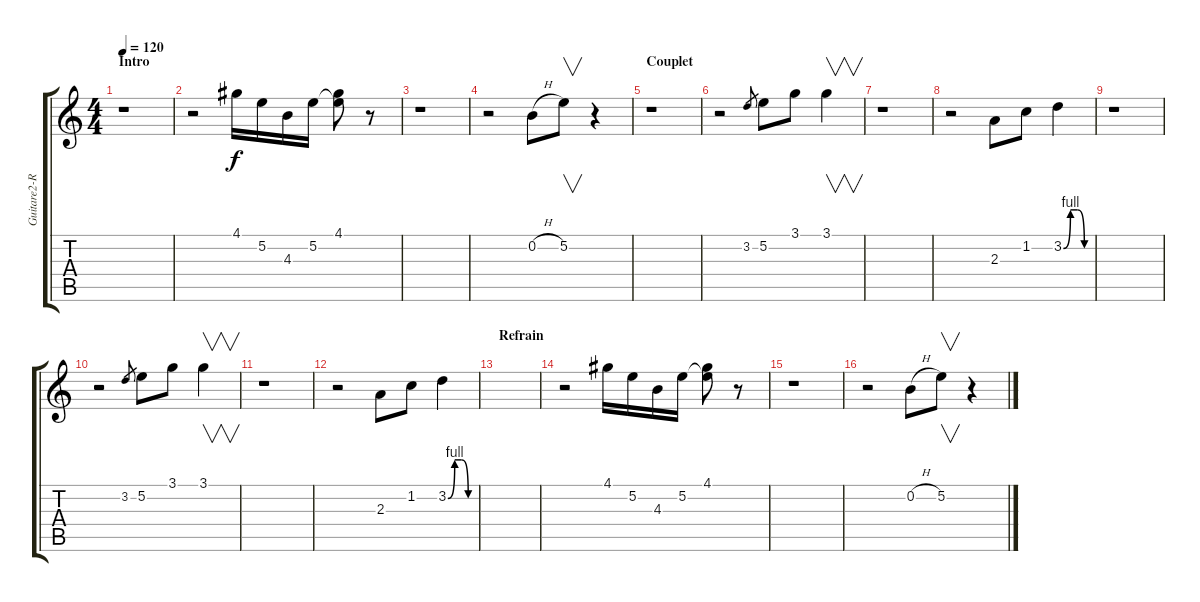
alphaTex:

\track ("Guitare2-Remplissage" "Guitare2-R") {instrument acousticguitarnylon}
\staff {score tabs}
\tuning (E4 B3 G3 D3 A2 E2) {hide}
\ts (4 4)
\section ("" "Intro")
\tempo 120
\clef g2
\ks c
r.1{dy f instrument acousticguitarnylon} |
r.2 4.1.16 5.2.16 4.3.16 5.2.16 (4.1 5.2{t}).8 r.8 |
r.1 |
r.2 0.2{h}.8 5.2.8{v} r.4 |
\section ("" "Couplet")
r.1{volume 14} |
r.2 3.2.8{gr} 5.2.8 3.1.8 3.1.4{v} |
r.1 |
r.2 2.3.8 1.2.8 3.2{be (custom 0 0 15 4 30 4 45 0 60 0)}.4 |
r.1{volume 14} |
r.2 3.2.8{gr} 5.2.8 3.1.8 3.1.4{v} |
r.1 |
r.2 2.3.8 1.2.8 3.2{be (custom 0 0 15 4 30 4 45 0 60 0)}.4 |
\section ("" "Refrain")
|
r.2 4.1.16 5.2.16 4.3.16 5.2.16 (4.1 5.2{t}).8 r.8 |
r.1 |
r.2 0.2{h}.8 5.2.8{v} r.4
